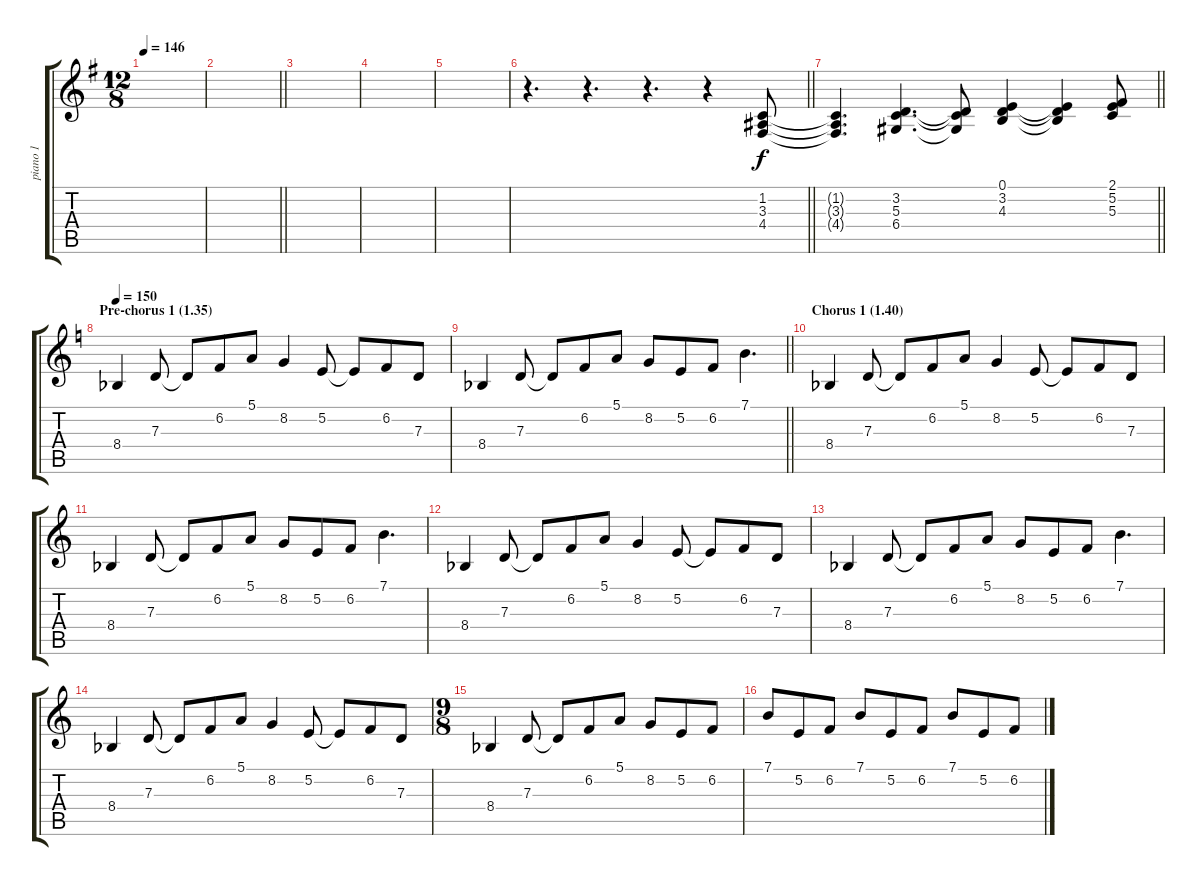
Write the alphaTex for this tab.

\track ("piano 1" "piano 1") {instrument acousticgrandpiano}
\staff {score tabs}
\tuning (E4 B3 G3 D3 A2 E2) {hide}
\ts (12 8)
\tempo 146
\clef g2
\ks g
|
\barLineRight lightlight
|
|
|
|
\barLineRight lightlight
r.4{d} r.4{d} r.4{d} r.4 (1.2 3.3 4.4).8 |
\barLineRight lightlight
(1.2{t} 3.3{t} 4.4{t}).4{d} (3.2 5.3 6.4).4{d} (3.2{t} 5.3{t} 6.4{t}).8 (0.1 3.2 4.3).4 (0.1{t} 3.2{t} 4.3{t}).4 (2.1 5.2 5.3).8 |
\section ("" "Pre-chorus 1 (1.35)")
\tempo 150
\ks c
8.4{acc b}.4 7.3.8 7.3{t}.8 6.2.8 5.1.8 8.2.4 5.2.8 5.2{t}.8 6.2.8 7.3.8 |
\barLineRight lightlight
8.4{acc b}.4 7.3.8 7.3{t}.8 6.2.8 5.1.8 8.2.8 5.2.8 6.2.8 7.1.4{d} |
\section ("" "Chorus 1 (1.40)")
8.4{acc b}.4 7.3.8 7.3{t}.8 6.2.8 5.1.8 8.2.4 5.2.8 5.2{t}.8 6.2.8 7.3.8 |
8.4{acc b}.4 7.3.8 7.3{t}.8 6.2.8 5.1.8 8.2.8 5.2.8 6.2.8 7.1.4{d} |
8.4{acc b}.4 7.3.8 7.3{t}.8 6.2.8 5.1.8 8.2.4 5.2.8 5.2{t}.8 6.2.8 7.3.8 |
8.4{acc b}.4 7.3.8 7.3{t}.8 6.2.8 5.1.8 8.2.8 5.2.8 6.2.8 7.1.4{d} |
8.4{acc b}.4 7.3.8 7.3{t}.8 6.2.8 5.1.8 8.2.4 5.2.8 5.2{t}.8 6.2.8 7.3.8 |
\ts (9 8)
8.4{acc b}.4 7.3.8 7.3{t}.8 6.2.8 5.1.8 8.2.8 5.2.8 6.2.8 |
7.1.8 5.2.8 6.2.8 7.1.8 5.2.8 6.2.8 7.1.8 5.2.8 6.2.8
